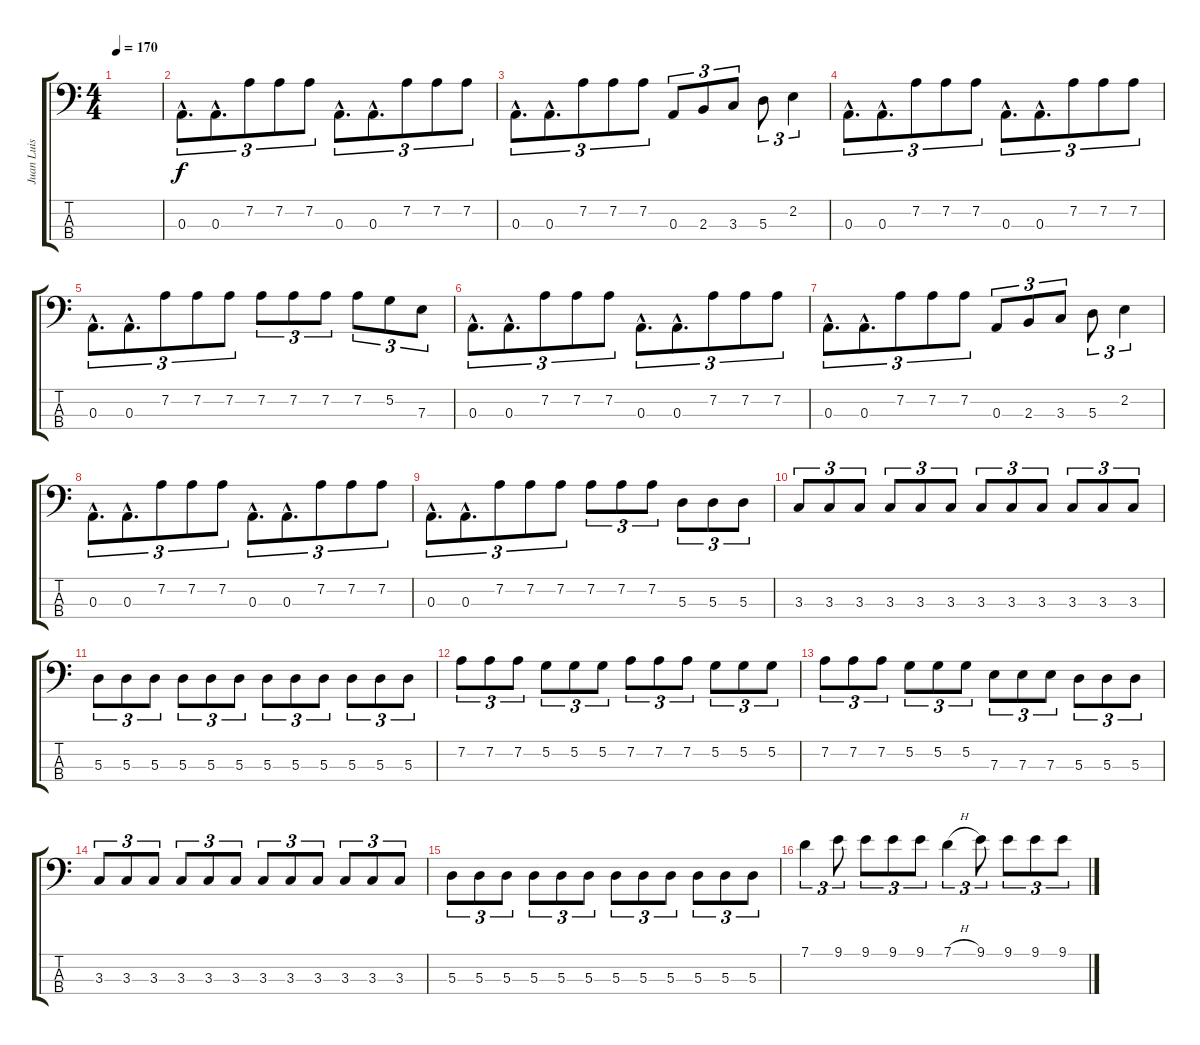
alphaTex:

\track ("Juan Luis Serrano" "Juan Luis ") {instrument electricbassfinger}
\staff {score tabs}
\tuning (G2 D2 A1 E1) {hide}
\ts (4 4)
\tempo 170
\clef f4
\ks c
|
0.3{hac}.8{d tu (3 2)} 0.3{hac}.8{d tu (3 2)} 7.2.8{tu (3 2)} 7.2.8{tu (3 2)} 7.2.8{tu (3 2)} 0.3{hac}.8{d tu (3 2)} 0.3{hac}.8{d tu (3 2)} 7.2.8{tu (3 2)} 7.2.8{tu (3 2)} 7.2.8{tu (3 2)} |
0.3{hac}.8{d tu (3 2)} 0.3{hac}.8{d tu (3 2)} 7.2.8{tu (3 2)} 7.2.8{tu (3 2)} 7.2.8{tu (3 2)} 0.3.8{tu (3 2)} 2.3.8{tu (3 2)} 3.3.8{tu (3 2)} 5.3.8{tu (3 2)} 2.2.4{tu (3 2)} |
0.3{hac}.8{d tu (3 2)} 0.3{hac}.8{d tu (3 2)} 7.2.8{tu (3 2)} 7.2.8{tu (3 2)} 7.2.8{tu (3 2)} 0.3{hac}.8{d tu (3 2)} 0.3{hac}.8{d tu (3 2)} 7.2.8{tu (3 2)} 7.2.8{tu (3 2)} 7.2.8{tu (3 2)} |
0.3{hac}.8{d tu (3 2)} 0.3{hac}.8{d tu (3 2)} 7.2.8{tu (3 2)} 7.2.8{tu (3 2)} 7.2.8{tu (3 2)} 7.2.8{tu (3 2)} 7.2.8{tu (3 2)} 7.2.8{tu (3 2)} 7.2.8{tu (3 2)} 5.2.8{tu (3 2)} 7.3.8{tu (3 2)} |
0.3{hac}.8{d tu (3 2)} 0.3{hac}.8{d tu (3 2)} 7.2.8{tu (3 2)} 7.2.8{tu (3 2)} 7.2.8{tu (3 2)} 0.3{hac}.8{d tu (3 2)} 0.3{hac}.8{d tu (3 2)} 7.2.8{tu (3 2)} 7.2.8{tu (3 2)} 7.2.8{tu (3 2)} |
0.3{hac}.8{d tu (3 2)} 0.3{hac}.8{d tu (3 2)} 7.2.8{tu (3 2)} 7.2.8{tu (3 2)} 7.2.8{tu (3 2)} 0.3.8{tu (3 2)} 2.3.8{tu (3 2)} 3.3.8{tu (3 2)} 5.3.8{tu (3 2)} 2.2.4{tu (3 2)} |
0.3{hac}.8{d tu (3 2)} 0.3{hac}.8{d tu (3 2)} 7.2.8{tu (3 2)} 7.2.8{tu (3 2)} 7.2.8{tu (3 2)} 0.3{hac}.8{d tu (3 2)} 0.3{hac}.8{d tu (3 2)} 7.2.8{tu (3 2)} 7.2.8{tu (3 2)} 7.2.8{tu (3 2)} |
0.3{hac}.8{d tu (3 2)} 0.3{hac}.8{d tu (3 2)} 7.2.8{tu (3 2)} 7.2.8{tu (3 2)} 7.2.8{tu (3 2)} 7.2.8{tu (3 2)} 7.2.8{tu (3 2)} 7.2.8{tu (3 2)} 5.3.8{tu (3 2)} 5.3.8{tu (3 2)} 5.3.8{tu (3 2)} |
3.3.8{tu (3 2)} 3.3.8{tu (3 2)} 3.3.8{tu (3 2)} 3.3.8{tu (3 2)} 3.3.8{tu (3 2)} 3.3.8{tu (3 2)} 3.3.8{tu (3 2)} 3.3.8{tu (3 2)} 3.3.8{tu (3 2)} 3.3.8{tu (3 2)} 3.3.8{tu (3 2)} 3.3.8{tu (3 2)} |
5.3.8{tu (3 2)} 5.3.8{tu (3 2)} 5.3.8{tu (3 2)} 5.3.8{tu (3 2)} 5.3.8{tu (3 2)} 5.3.8{tu (3 2)} 5.3.8{tu (3 2)} 5.3.8{tu (3 2)} 5.3.8{tu (3 2)} 5.3.8{tu (3 2)} 5.3.8{tu (3 2)} 5.3.8{tu (3 2)} |
7.2.8{tu (3 2)} 7.2.8{tu (3 2)} 7.2.8{tu (3 2)} 5.2.8{tu (3 2)} 5.2.8{tu (3 2)} 5.2.8{tu (3 2)} 7.2.8{tu (3 2)} 7.2.8{tu (3 2)} 7.2.8{tu (3 2)} 5.2.8{tu (3 2)} 5.2.8{tu (3 2)} 5.2.8{tu (3 2)} |
7.2.8{tu (3 2)} 7.2.8{tu (3 2)} 7.2.8{tu (3 2)} 5.2.8{tu (3 2)} 5.2.8{tu (3 2)} 5.2.8{tu (3 2)} 7.3.8{tu (3 2)} 7.3.8{tu (3 2)} 7.3.8{tu (3 2)} 5.3.8{tu (3 2)} 5.3.8{tu (3 2)} 5.3.8{tu (3 2)} |
3.3.8{tu (3 2)} 3.3.8{tu (3 2)} 3.3.8{tu (3 2)} 3.3.8{tu (3 2)} 3.3.8{tu (3 2)} 3.3.8{tu (3 2)} 3.3.8{tu (3 2)} 3.3.8{tu (3 2)} 3.3.8{tu (3 2)} 3.3.8{tu (3 2)} 3.3.8{tu (3 2)} 3.3.8{tu (3 2)} |
5.3.8{tu (3 2)} 5.3.8{tu (3 2)} 5.3.8{tu (3 2)} 5.3.8{tu (3 2)} 5.3.8{tu (3 2)} 5.3.8{tu (3 2)} 5.3.8{tu (3 2)} 5.3.8{tu (3 2)} 5.3.8{tu (3 2)} 5.3.8{tu (3 2)} 5.3.8{tu (3 2)} 5.3.8{tu (3 2)} |
7.1.4{tu (3 2)} 9.1.8{tu (3 2)} 9.1.8{tu (3 2)} 9.1.8{tu (3 2)} 9.1.8{tu (3 2)} 7.1{h}.4{tu (3 2)} 9.1.8{tu (3 2)} 9.1.8{tu (3 2)} 9.1.8{tu (3 2)} 9.1.8{tu (3 2)}
